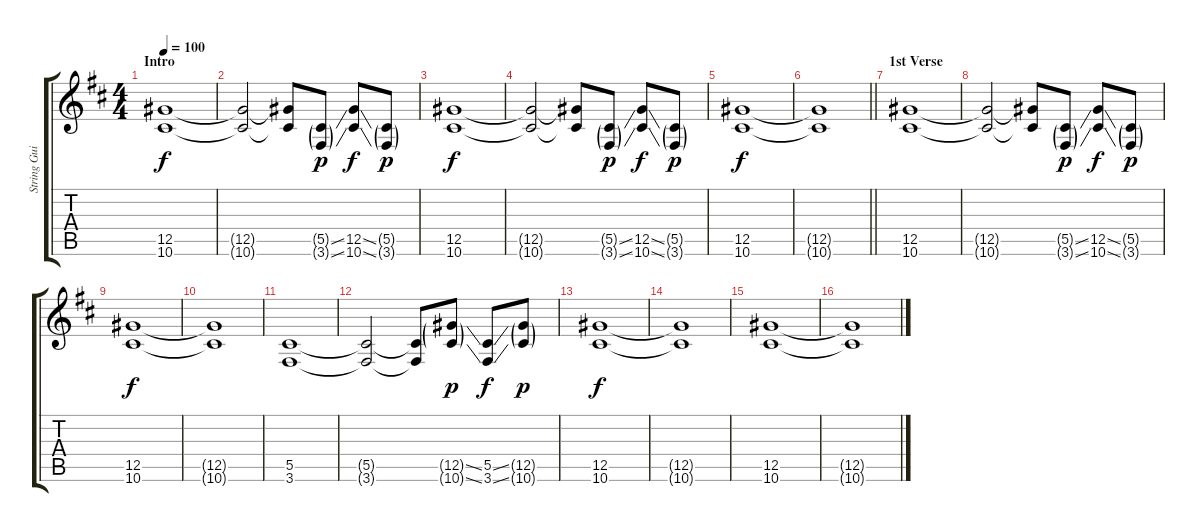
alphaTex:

\track ("String Guitar" "String Gui") {instrument distortionguitar}
\staff {score tabs}
\tuning (Eb4 Bb3 Gb3 Db3 Ab2 Eb2) {hide}
\ts (4 4)
\section ("" "Intro")
\tempo 100
\clef g2
\ks d
(12.5 10.6).1{dy f instrument distortionguitar} |
(12.5{t} 10.6{t}).2 (12.5{t} 10.6{t}).8 (5.5{ss g} 3.6{ss g}).8{dy p} (12.5{ss} 10.6{ss}).8{dy f} (5.5{g} 3.6{g}).8{dy p} |
(12.5 10.6).1{dy f} |
(12.5{t} 10.6{t}).2 (12.5{t} 10.6{t}).8 (5.5{ss g} 3.6{ss g}).8{dy p} (12.5{ss} 10.6{ss}).8{dy f} (5.5{g} 3.6{g}).8{dy p} |
(12.5 10.6).1{dy f} |
\barLineRight lightlight
(12.5{t} 10.6{t}).1 |
\section ("" "1st Verse")
(12.5 10.6).1 |
(12.5{t} 10.6{t}).2 (12.5{t} 10.6{t}).8 (5.5{ss g} 3.6{ss g}).8{dy p} (12.5{ss} 10.6{ss}).8{dy f} (5.5{g} 3.6{g}).8{dy p} |
(12.5 10.6).1{dy f} |
(12.5{t} 10.6{t}).1 |
(5.5 3.6).1 |
(5.5{t} 3.6{t}).2 (5.5{t} 3.6{t}).8 (12.5{ss g} 10.6{ss g}).8{dy p} (5.5{ss} 3.6{ss}).8{dy f} (12.5{g} 10.6{g}).8{dy p} |
(12.5 10.6).1{dy f} |
(12.5{t} 10.6{t}).1 |
(12.5 10.6).1 |
(12.5{t} 10.6{t}).1
